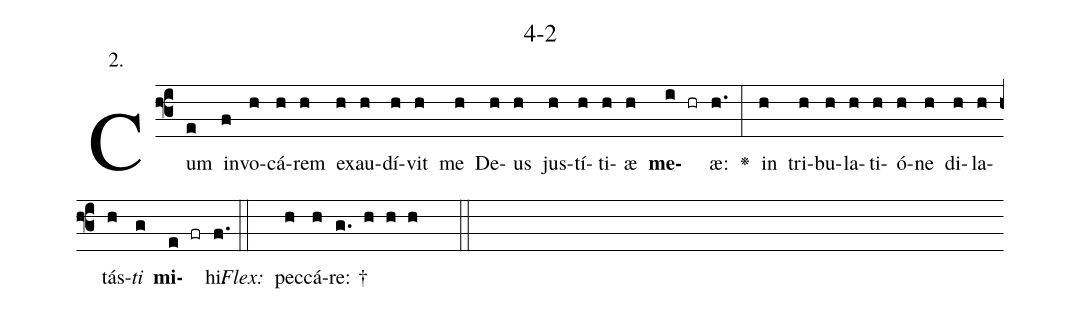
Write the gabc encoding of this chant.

name: 4-2;
annotation: 2.;
%%
(f3)Cum(e) in(f)vo(h)cá(h)rem(h) ex(h)au(h)dí(h)vit(h) me(h) De(h)us(h) jus(h)tí(h)ti(h)æ(h) <b>me</b>(i hr)æ:(h.) <v>\greheightstar</v>(:) in(h) tri(h)bu(h)la(h)ti(h)ó(h)ne(h) di(h)la(h)tás(h)<i>ti</i>(g) <b>mi</b>(e fr)hi.(f.) (::)
<i>Flex:</i>()  pec(h)cá(h)re: †(g. h h h  ::)

%E(h) u(h) o(h) u(g) a(e) e.(f.) (::)
